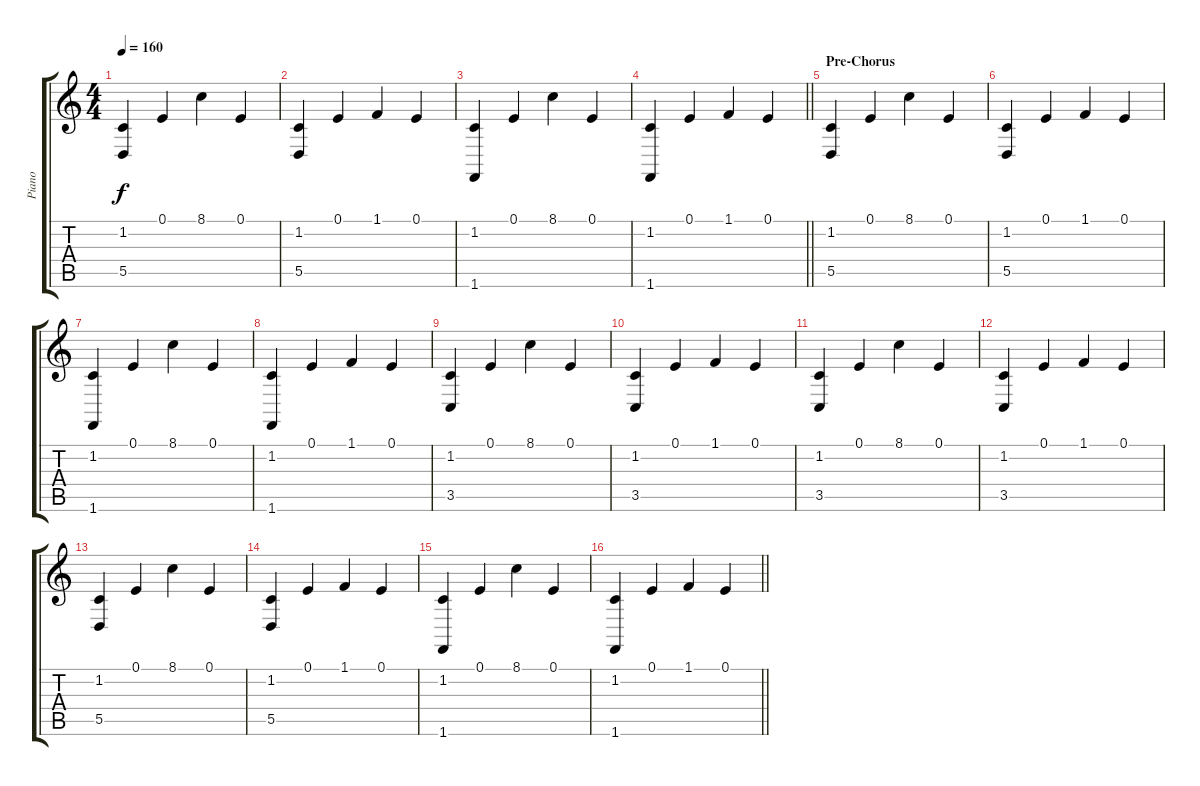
\track ("Piano" "Piano") {instrument electricgrandpiano}
\staff {score tabs}
\tuning (E4 B3 G3 D3 A2 E2) {hide}
\ts (4 4)
\tempo 160
\clef g2
\ks c
(1.2 5.5).4{dy f} 0.1.4 8.1.4 0.1.4 |
(1.2 5.5).4 0.1.4 1.1.4 0.1.4 |
(1.2 1.6).4 0.1.4 8.1.4 0.1.4 |
\barLineRight lightlight
(1.2 1.6).4 0.1.4 1.1.4 0.1.4 |
\section ("" "Pre-Chorus")
(1.2 5.5).4 0.1.4 8.1.4 0.1.4 |
(1.2 5.5).4 0.1.4 1.1.4 0.1.4 |
(1.2 1.6).4 0.1.4 8.1.4 0.1.4 |
(1.2 1.6).4 0.1.4 1.1.4 0.1.4 |
(1.2 3.5).4 0.1.4 8.1.4 0.1.4 |
(1.2 3.5).4 0.1.4 1.1.4 0.1.4 |
(1.2 3.5).4 0.1.4 8.1.4 0.1.4 |
(1.2 3.5).4 0.1.4 1.1.4 0.1.4 |
(1.2 5.5).4 0.1.4 8.1.4 0.1.4 |
(1.2 5.5).4 0.1.4 1.1.4 0.1.4 |
(1.2 1.6).4 0.1.4 8.1.4 0.1.4 |
\barLineRight lightlight
(1.2 1.6).4 0.1.4 1.1.4 0.1.4
